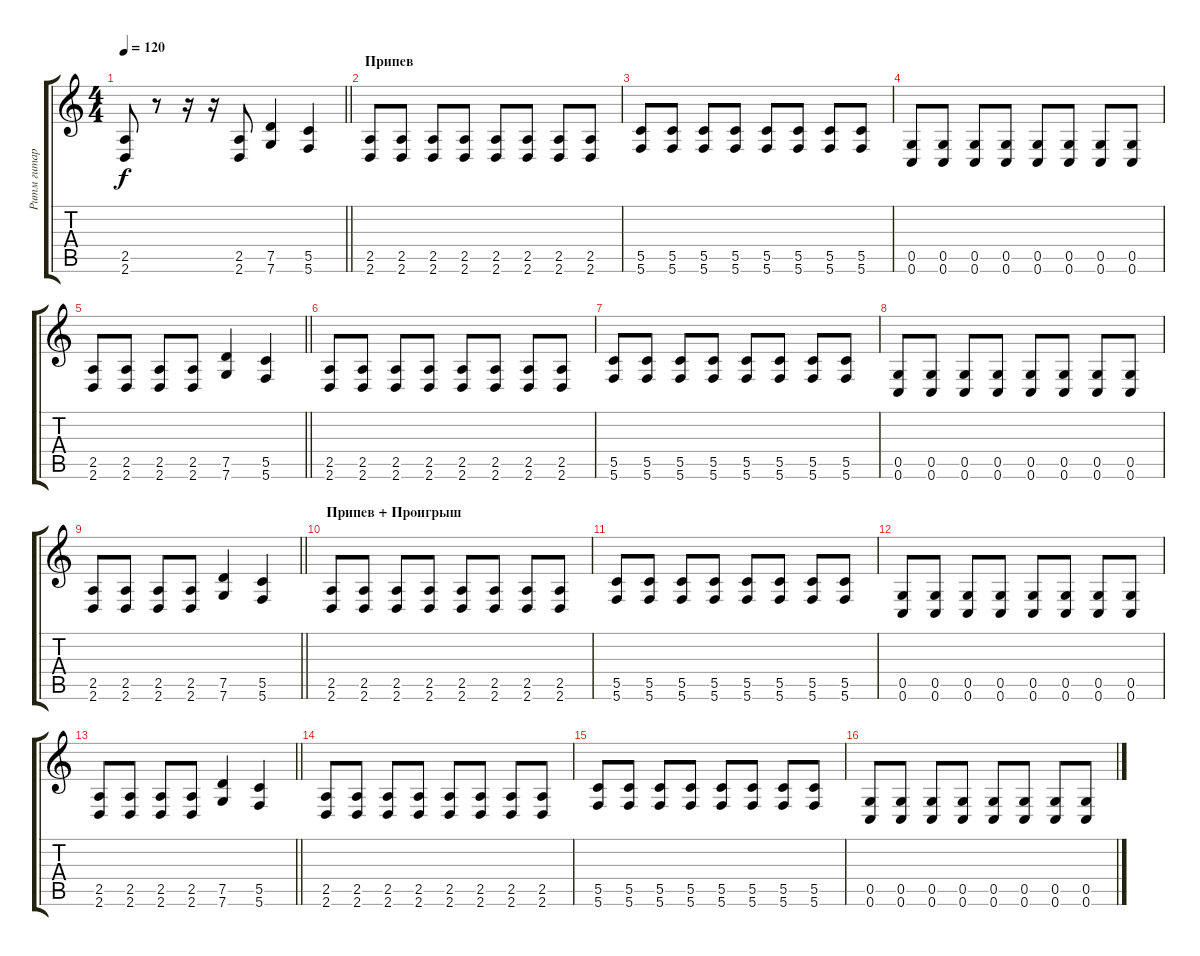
\track ("Ритм гитара 2" "Ритм гитар") {instrument distortionguitar}
\staff {score tabs}
\tuning (D4 A3 F3 C3 G2 C2) {hide}
\ts (4 4)
\tempo 120
\clef g2
\barLineRight lightlight
\ks c
(2.5 2.6).8{dy f} r.8 r.16 r.16 (2.5 2.6).8 (7.5 7.6).4 (5.5 5.6).4 |
\section ("" "Припев")
(2.5 2.6).8 (2.5 2.6).8 (2.5 2.6).8 (2.5 2.6).8 (2.5 2.6).8 (2.5 2.6).8 (2.5 2.6).8 (2.5 2.6).8 |
(5.5 5.6).8 (5.5 5.6).8 (5.5 5.6).8 (5.5 5.6).8 (5.5 5.6).8 (5.5 5.6).8 (5.5 5.6).8 (5.5 5.6).8 |
(0.5 0.6).8 (0.5 0.6).8 (0.5 0.6).8 (0.5 0.6).8 (0.5 0.6).8 (0.5 0.6).8 (0.5 0.6).8 (0.5 0.6).8 |
\barLineRight lightlight
(2.5 2.6).8 (2.5 2.6).8 (2.5 2.6).8 (2.5 2.6).8 (7.5 7.6).4 (5.5 5.6).4 |
(2.5 2.6).8 (2.5 2.6).8 (2.5 2.6).8 (2.5 2.6).8 (2.5 2.6).8 (2.5 2.6).8 (2.5 2.6).8 (2.5 2.6).8 |
(5.5 5.6).8 (5.5 5.6).8 (5.5 5.6).8 (5.5 5.6).8 (5.5 5.6).8 (5.5 5.6).8 (5.5 5.6).8 (5.5 5.6).8 |
(0.5 0.6).8 (0.5 0.6).8 (0.5 0.6).8 (0.5 0.6).8 (0.5 0.6).8 (0.5 0.6).8 (0.5 0.6).8 (0.5 0.6).8 |
\barLineRight lightlight
(2.5 2.6).8 (2.5 2.6).8 (2.5 2.6).8 (2.5 2.6).8 (7.5 7.6).4 (5.5 5.6).4 |
\section ("" "Припев + Проигрыш")
(2.5 2.6).8 (2.5 2.6).8 (2.5 2.6).8 (2.5 2.6).8 (2.5 2.6).8 (2.5 2.6).8 (2.5 2.6).8 (2.5 2.6).8 |
(5.5 5.6).8 (5.5 5.6).8 (5.5 5.6).8 (5.5 5.6).8 (5.5 5.6).8 (5.5 5.6).8 (5.5 5.6).8 (5.5 5.6).8 |
(0.5 0.6).8 (0.5 0.6).8 (0.5 0.6).8 (0.5 0.6).8 (0.5 0.6).8 (0.5 0.6).8 (0.5 0.6).8 (0.5 0.6).8 |
\barLineRight lightlight
(2.5 2.6).8 (2.5 2.6).8 (2.5 2.6).8 (2.5 2.6).8 (7.5 7.6).4 (5.5 5.6).4 |
(2.5 2.6).8 (2.5 2.6).8 (2.5 2.6).8 (2.5 2.6).8 (2.5 2.6).8 (2.5 2.6).8 (2.5 2.6).8 (2.5 2.6).8 |
(5.5 5.6).8 (5.5 5.6).8 (5.5 5.6).8 (5.5 5.6).8 (5.5 5.6).8 (5.5 5.6).8 (5.5 5.6).8 (5.5 5.6).8 |
(0.5 0.6).8 (0.5 0.6).8 (0.5 0.6).8 (0.5 0.6).8 (0.5 0.6).8 (0.5 0.6).8 (0.5 0.6).8 (0.5 0.6).8
